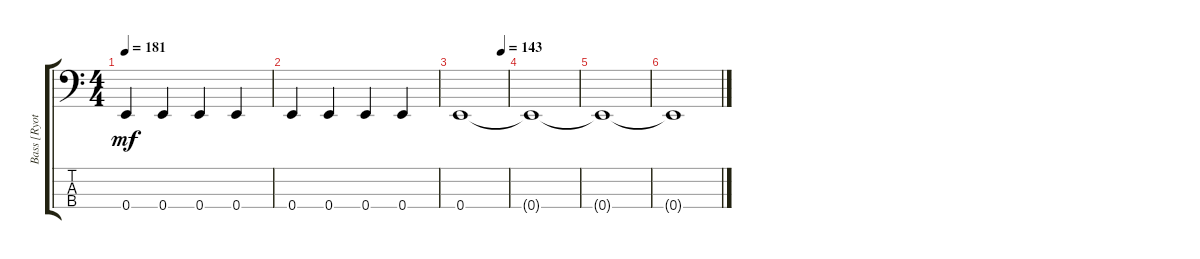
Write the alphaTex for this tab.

\track ("Bass [Ryota]" "Bass [Ryot") {instrument electricbassfinger}
\staff {score tabs}
\tuning (G2 D2 A1 E1) {hide}
\ts (4 4)
\tempo 181
\clef f4
\ks c
0.4.4{dy mf} 0.4.4 0.4.4 0.4.4 |
0.4.4 0.4.4 0.4.4 0.4.4 |
\tempo (143 0.875)
0.4.1 |
0.4{t}.1 |
0.4{t}.1 |
0.4{t}.1
